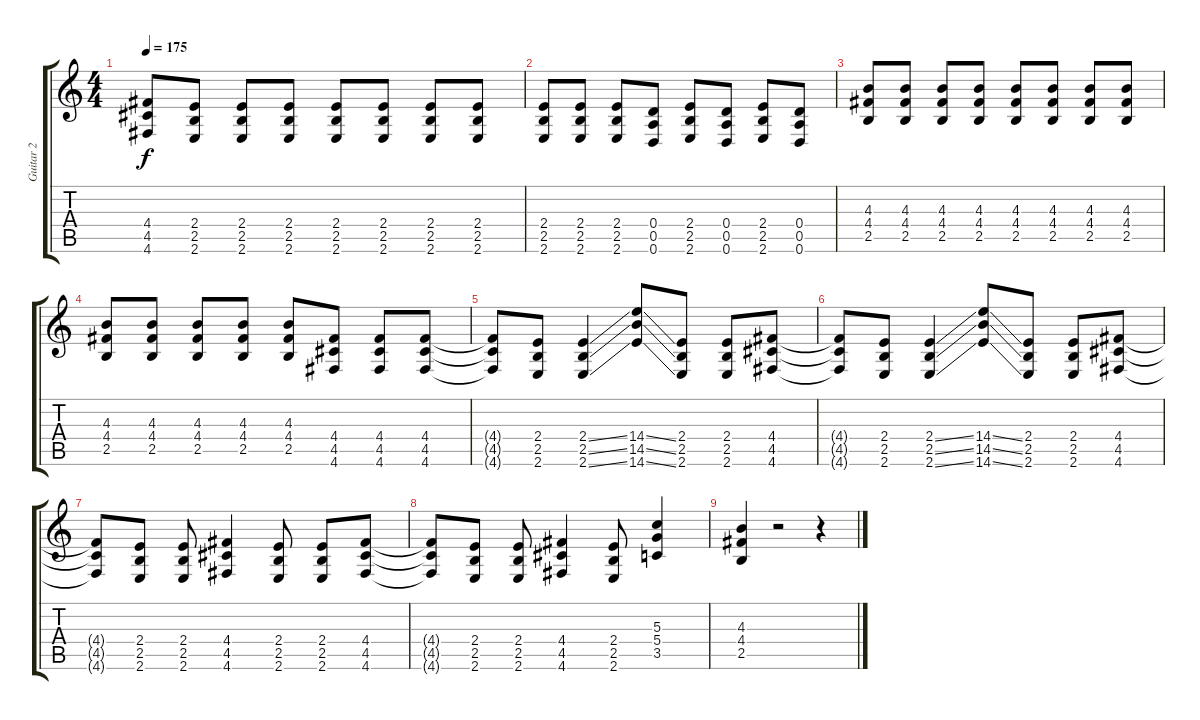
\track ("Guitar 2" "Guitar 2") {instrument overdrivenguitar}
\staff {score tabs}
\tuning (E4 B3 G3 D3 A2 D2) {hide}
\ts (4 4)
\tempo 175
\clef g2
\ks c
(4.4 4.5 4.6).8{dy f} (2.4 2.5 2.6).8 (2.4 2.5 2.6).8 (2.4 2.5 2.6).8 (2.4 2.5 2.6).8 (2.4 2.5 2.6).8 (2.4 2.5 2.6).8 (2.4 2.5 2.6).8 |
(2.4 2.5 2.6).8 (2.4 2.5 2.6).8 (2.4 2.5 2.6).8 (0.4 0.5 0.6).8 (2.4 2.5 2.6).8 (0.4 0.5 0.6).8 (2.4 2.5 2.6).8 (0.4 0.5 0.6).8 |
(4.3 4.4 2.5).8 (4.3 4.4 2.5).8 (4.3 4.4 2.5).8 (4.3 4.4 2.5).8 (4.3 4.4 2.5).8 (4.3 4.4 2.5).8 (4.3 4.4 2.5).8 (4.3 4.4 2.5).8 |
(4.3 4.4 2.5).8 (4.3 4.4 2.5).8 (4.3 4.4 2.5).8 (4.3 4.4 2.5).8 (4.3 4.4 2.5).8 (4.4 4.5 4.6).8 (4.4 4.5 4.6).8 (4.4 4.5 4.6).8 |
(4.4{t} 4.5{t} 4.6{t}).8 (2.4 2.5 2.6).8 (2.4{ss} 2.5{ss} 2.6{ss}).4 (14.4{ss} 14.5{ss} 14.6{ss}).8 (2.4 2.5 2.6).8 (2.4 2.5 2.6).8 (4.4 4.5 4.6).8 |
(4.4{t} 4.5{t} 4.6{t}).8 (2.4 2.5 2.6).8 (2.4{ss} 2.5{ss} 2.6{ss}).4 (14.4{ss} 14.5{ss} 14.6{ss}).8 (2.4 2.5 2.6).8 (2.4 2.5 2.6).8 (4.4 4.5 4.6).8 |
(4.4{t} 4.5{t} 4.6{t}).8 (2.4 2.5 2.6).8 (2.4 2.5 2.6).8 (4.4 4.5 4.6).4 (2.4 2.5 2.6).8 (2.4 2.5 2.6).8 (4.4 4.5 4.6).8 |
(4.4{t} 4.5{t} 4.6{t}).8 (2.4 2.5 2.6).8 (2.4 2.5 2.6).8 (4.4 4.5 4.6).4 (2.4 2.5 2.6).8 (5.3 5.4 3.5).4 |
(4.3 4.4 2.5).4 r.2 r.4
